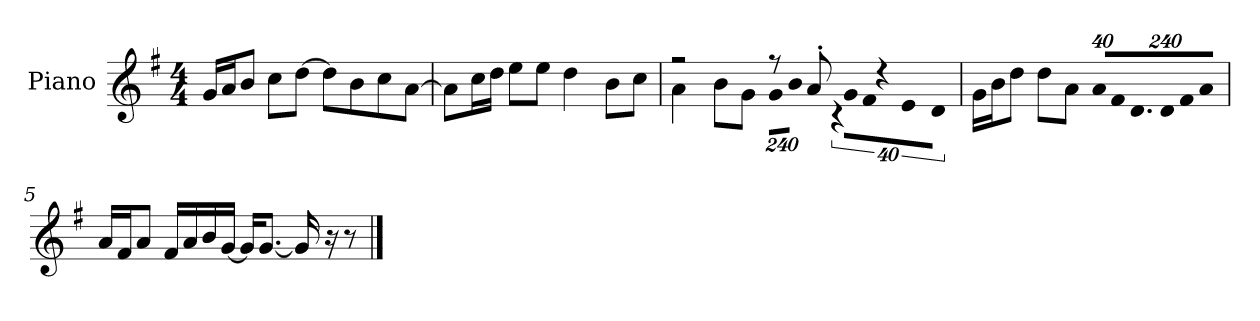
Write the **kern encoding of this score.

**kern
*part1
*staff1
*I"Piano
*I'P-no
*clefG2
*k[f#]
*M4/4
*MM90
=1
16g/LL
16a/J
8b/J
8cc\L
[8dd\J
8dd\L]
8b\
8cc\
[8a\J
=2
8a\L]
16cc\L
16dd\JJ
8ee\L
8ee\J
4dd\
8b\L
8cc\J
=3
*^
2r	4a\
.	8b\L
.	8g\J
!	!LO:N:vis=16
8r	1920%137g\LL
!	!LO:N:vis=16
.	1920%137b\JJ
8a'/	.
!	!LO:N:vis=32
.	640%23r
!	!LO:N:vis=32
.	640%23g\KLL
!	!LO:N:vis=16
.	1920%137f#\
4r	.
!	!LO:N:vis=16
.	1920%137e\J
!	!LO:N:vis=8
.	960%137d\J
*v	*v
=4
16g\LL
16b\J
8dd\J
8dd\L
8a\J
*Xbrackettup
!LO:N:vis=32
640%23a/KLL
!LO:N:vis=16
1920%137f#/
!LO:N:vis=16.
960%103d/
!LO:N:vis=16
1920%137d/
!LO:N:vis=16
1920%137f#/J
!LO:N:vis=8
960%137a/J
!!LO:LB:g=z
=5
16a/LL
16f#/J
8a/J
16f#/LL
16a/
16b/
[16g/JJ
16g/KL]
[8.g/J
16g/]
16r
8r
==
*-
